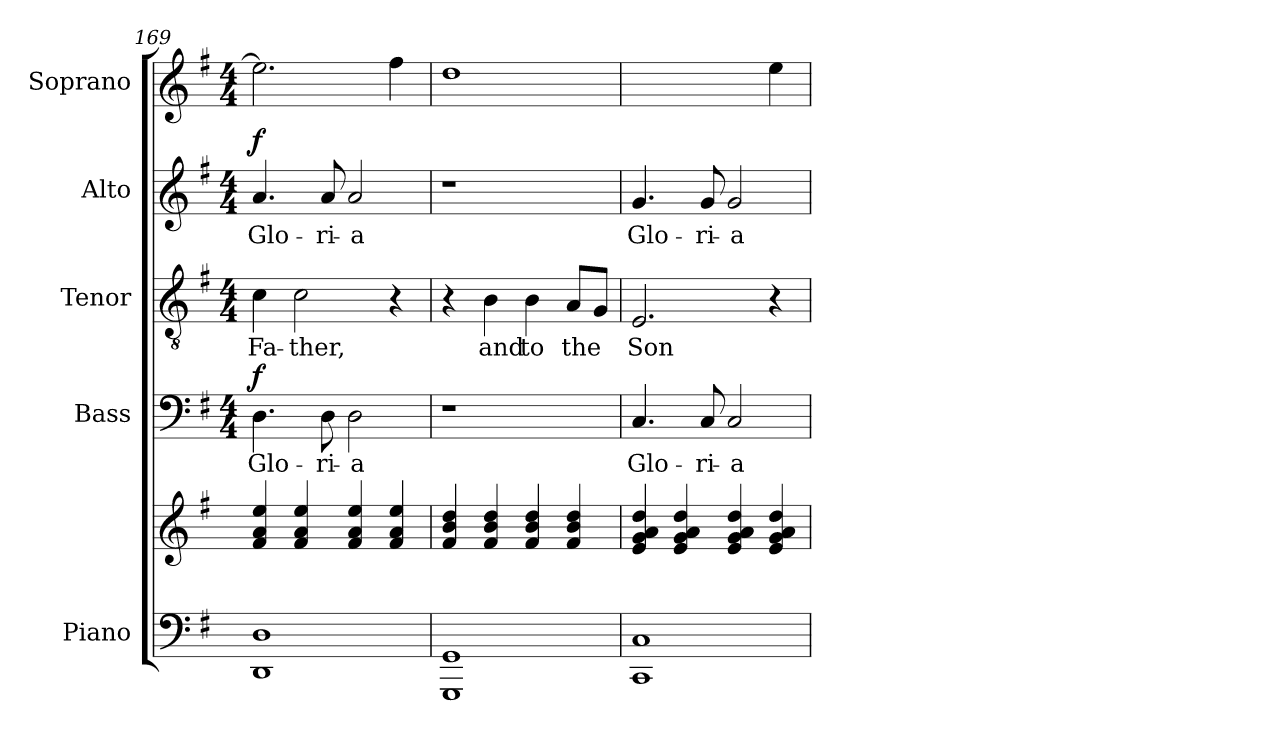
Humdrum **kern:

**kern	**kern	**kern	**text	**dynam	**kern	**text	**kern	**text	**dynam	**kern
*part5	*part5	*part4	*part4	*part4	*part3	*part3	*part2	*part2	*part2	*part1
*staff6	*staff5	*staff4	*staff4	*staff4	*staff3	*staff3	*staff2	*staff2	*staff2	*staff1
*I"Piano	*	*I"Bass	*	*	*I"Tenor	*	*I"Alto	*	*	*I"Soprano
*	*	*I'B.	*	*	*I'T.	*	*I'A.	*	*	*I'S.
*clefF4	*clefG2	*clefF4	*	*	*clefGv2	*	*clefG2	*	*	*clefG2
*k[f#]	*k[f#]	*k[f#]	*	*	*k[f#]	*	*k[f#]	*	*	*k[f#]
*G:	*G:	*G:	*	*	*G:	*	*G:	*	*	*G:
*	*	*M4/4	*	*	*M4/4	*	*M4/4	*	*	*M4/4
=169	=169	=169	=169	=169	=169	=169	=169	=169	=169	=169
!	!	!	!LO:LY:b:cj	!LO:DY:a	!	!LO:LY:b:cj	!	!LO:LY:b:cj	!LO:DY:a	!
1D 1DD	4f#/ 4a/ 4ee/	4.D\	Glo-	f	4c\	Fa-	4.a/	Glo-	f	2.ee\]
!	!	!	!	!	!	!LO:LY:b:cj	!	!	!	!
.	4ee/ 4a/ 4f#/	.	.	.	2c\	-ther,	.	.	.	.
!	!	!	!LO:LY:b:cj	!	!	!	!	!LO:LY:b:cj	!	!
.	.	8D\	-ri-	.	.	.	8a/	-ri-	.	.
!	!	!	!LO:LY:b:cj	!	!	!	!	!LO:LY:b:cj	!	!
.	4a/ 4f#/ 4ee/	2D\	-a	.	.	.	2a/	-a	.	.
.	4a/ 4ee/ 4f#/	.	.	.	4r	.	.	.	.	4ff#\
=170	=170	=170	=170	=170	=170	=170	=170	=170	=170	=170
1GG 1GGG	4f#/ 4b/ 4dd/	1r	.	.	4r	.	1r	.	.	1dd
!	!	!	!	!	!	!LO:LY:b:cj	!	!	!	!
.	4dd/ 4b/ 4f#/	.	.	.	4B\	and	.	.	.	.
!	!	!	!	!	!	!LO:LY:b:cj	!	!	!	!
.	4b/ 4f#/ 4dd/	.	.	.	4B\	to	.	.	.	.
!	!	!	!	!	!	!LO:LY:b	!	!	!	!
.	4b/ 4dd/ 4f#/	.	.	.	8A/L	the	.	.	.	.
.	.	.	.	.	8G/J	.	.	.	.	.
!!LO:LB:g=z
=171	=171	=171	=171	=171	=171	=171	=171	=171	=171	=171
!	!	!	!LO:LY:b:cj	!	!	!LO:LY:b:cj	!	!LO:LY:b:cj	!	!
1C 1CC	4dd/ 4e/ 4g/ 4a/	4.C/	Glo-	.	2.E/	Son	4.g/	Glo-	.	2.ryy
.	4e/ 4g/ 4dd/ 4a/	.	.	.	.	.	.	.	.	.
!	!	!	!LO:LY:b:cj	!	!	!	!	!LO:LY:b:cj	!	!
.	.	8C/	-ri-	.	.	.	8g/	-ri-	.	.
!	!	!	!LO:LY:b:cj	!	!	!	!	!LO:LY:b:cj	!	!
.	4g/ 4dd/ 4e/ 4a/	2C/	-a	.	.	.	2g/	-a	.	.
.	4g/ 4dd/ 4e/ 4a/	.	.	.	4r	.	.	.	.	4ee\
=	=	=	=	=	=	=	=	=	=	=
*-	*-	*-	*-	*-	*-	*-	*-	*-	*-	*-
